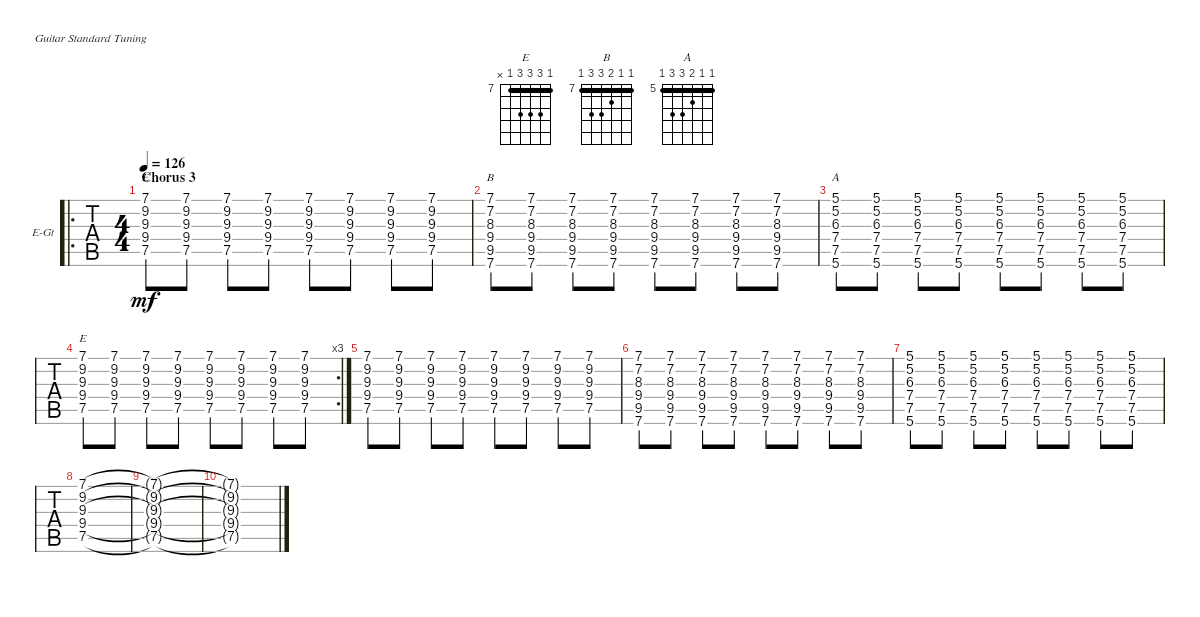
\defaultSystemsLayout 4
\bracketExtendMode groupsimilarinstruments
\firstSystemTrackNameOrientation horizontal
\otherSystemsTrackNameOrientation horizontal
\track ("Guitar II" "E-Gt") {instrument distortionguitar}
\staff {tabs}
\tuning (E4 B3 G3 D3 A2 E2)
\chord ("E" 7 9 9 9 7 x) {firstfret 7 showfingering false barre 7}
\chord ("B" 7 7 8 9 9 7) {firstfret 7 showfingering false barre (7 7)}
\chord ("A" 5 5 6 7 7 5) {firstfret 5 showfingering false barre (5 5)}
\ro
\ts (4 4)
\section ("" "Chorus 3")
\tempo 126
\clef g2
\ks c
(7.5 9.4 9.2 9.3 7.1).8{ch "E" dy mf} (7.5 9.4 9.2 9.3 7.1).8 (7.5 9.4 9.2 9.3 7.1).8 (7.5 9.4 9.2 9.3 7.1).8 (7.5 9.4 9.2 9.3 7.1).8 (7.5 9.4 9.2 9.3 7.1).8 (7.5 9.4 9.2 9.3 7.1).8 (7.5 9.4 9.2 9.3 7.1).8 |
(7.6 9.5 9.4 8.3 7.2 7.1).8{ch "B"} (7.6 9.5 9.4 8.3 7.2 7.1).8 (7.6 9.5 9.4 8.3 7.2 7.1).8 (7.6 9.5 9.4 8.3 7.2 7.1).8 (7.6 9.5 9.4 8.3 7.2 7.1).8 (7.6 9.5 9.4 8.3 7.2 7.1).8 (7.6 9.5 9.4 8.3 7.2 7.1).8 (7.6 9.5 9.4 8.3 7.2 7.1).8 |
(5.6 7.5 7.4 6.3 5.2 5.1).8{ch "A"} (5.6 7.5 7.4 6.3 5.2 5.1).8 (5.6 7.5 7.4 6.3 5.2 5.1).8 (5.6 7.5 7.4 6.3 5.2 5.1).8 (5.6 7.5 7.4 6.3 5.2 5.1).8 (5.6 7.5 7.4 6.3 5.2 5.1).8 (5.6 7.5 7.4 6.3 5.2 5.1).8 (5.6 7.5 7.4 6.3 5.2 5.1).8 |
\rc 3
(7.5 9.4 9.2 9.3 7.1).8{ch "E"} (7.5 9.4 9.2 9.3 7.1).8 (7.5 9.4 9.2 9.3 7.1).8 (7.5 9.4 9.2 9.3 7.1).8 (7.5 9.4 9.2 9.3 7.1).8 (7.5 9.4 9.2 9.3 7.1).8 (7.5 9.4 9.2 9.3 7.1).8 (7.5 9.4 9.2 9.3 7.1).8 |
(7.5 9.4 9.2 9.3 7.1).8 (7.5 9.4 9.2 9.3 7.1).8 (7.5 9.4 9.2 9.3 7.1).8 (7.5 9.4 9.2 9.3 7.1).8 (7.5 9.4 9.2 9.3 7.1).8 (7.5 9.4 9.2 9.3 7.1).8 (7.5 9.4 9.2 9.3 7.1).8 (7.5 9.4 9.2 9.3 7.1).8 |
(7.6 9.5 9.4 8.3 7.2 7.1).8 (7.6 9.5 9.4 8.3 7.2 7.1).8 (7.6 9.5 9.4 8.3 7.2 7.1).8 (7.6 9.5 9.4 8.3 7.2 7.1).8 (7.6 9.5 9.4 8.3 7.2 7.1).8 (7.6 9.5 9.4 8.3 7.2 7.1).8 (7.6 9.5 9.4 8.3 7.2 7.1).8 (7.6 9.5 9.4 8.3 7.2 7.1).8 |
(5.6 7.5 7.4 6.3 5.2 5.1).8 (5.6 7.5 7.4 6.3 5.2 5.1).8 (5.6 7.5 7.4 6.3 5.2 5.1).8 (5.6 7.5 7.4 6.3 5.2 5.1).8 (5.6 7.5 7.4 6.3 5.2 5.1).8 (5.6 7.5 7.4 6.3 5.2 5.1).8 (5.6 7.5 7.4 6.3 5.2 5.1).8 (5.6 7.5 7.4 6.3 5.2 5.1).8 |
(7.5 9.4 9.2 9.3 7.1).1 |
(7.5{t} 9.4{t} 9.2{t} 9.3{t} 7.1{t}).1 |
(7.5{t} 9.4{t} 9.2{t} 9.3{t} 7.1{t}).1
